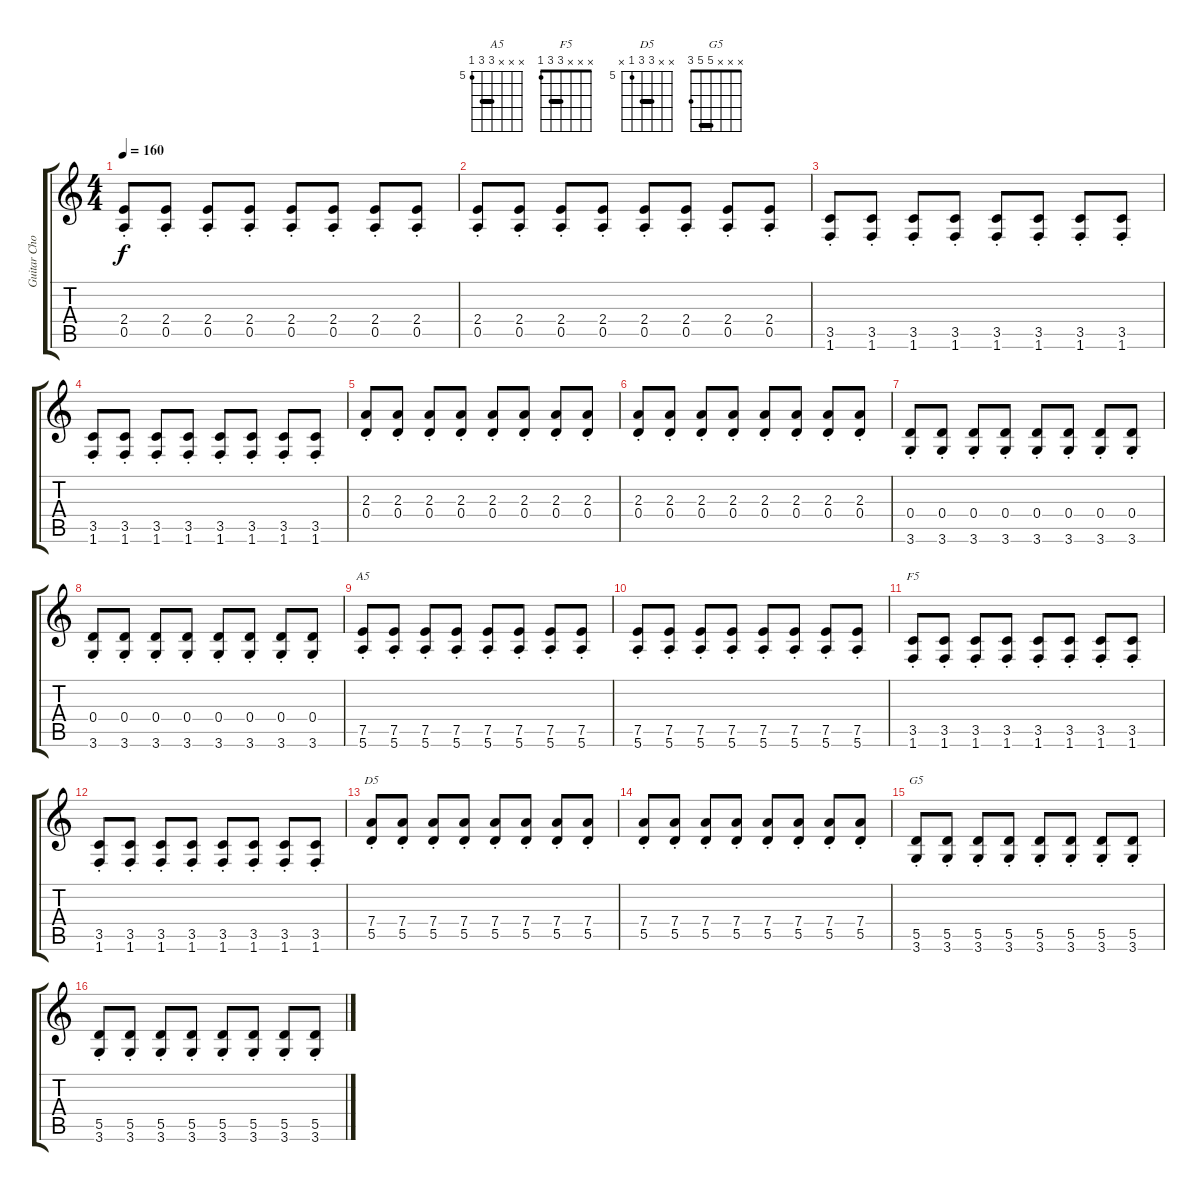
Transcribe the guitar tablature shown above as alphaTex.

\track ("Guitar Chords" "Guitar Cho") {instrument electricguitarclean}
\staff {score tabs}
\tuning (E4 B3 G3 D3 A2 E2) {hide}
\chord ("A5" x x x 7 7 5) {firstfret 5 barre 7}
\chord ("F5" x x x 3 3 1) {barre 3}
\chord ("D5" x x 7 7 5 x) {firstfret 5 barre 7}
\chord ("G5" x x x 5 5 3) {barre 5}
\ts (4 4)
\tempo 160
\clef g2
\ks c
(2.4{st} 0.5{st}).8{dy f instrument distortionguitar} (2.4{st} 0.5).8 (2.4{st} 0.5).8 (2.4{st} 0.5).8 (2.4{st} 0.5).8 (2.4{st} 0.5).8 (2.4{st} 0.5).8 (2.4{st} 0.5).8 |
(2.4{st} 0.5{st}).8 (2.4{st} 0.5).8 (2.4{st} 0.5).8 (2.4{st} 0.5).8 (2.4{st} 0.5).8 (2.4{st} 0.5).8 (2.4{st} 0.5).8 (2.4{st} 0.5).8 |
(3.5{st} 1.6).8 (3.5{st} 1.6).8 (3.5{st} 1.6).8 (3.5{st} 1.6).8 (3.5{st} 1.6).8 (3.5{st} 1.6).8 (3.5{st} 1.6).8 (3.5{st} 1.6).8 |
(3.5{st} 1.6).8 (3.5{st} 1.6).8 (3.5{st} 1.6).8 (3.5{st} 1.6).8 (3.5{st} 1.6).8 (3.5{st} 1.6).8 (3.5{st} 1.6).8 (3.5{st} 1.6).8 |
(2.3{st} 0.4).8 (2.3{st} 0.4).8 (2.3{st} 0.4).8 (2.3{st} 0.4).8 (2.3{st} 0.4).8 (2.3{st} 0.4).8 (2.3{st} 0.4).8 (2.3{st} 0.4).8 |
(2.3{st} 0.4).8 (2.3{st} 0.4).8 (2.3{st} 0.4).8 (2.3{st} 0.4).8 (2.3{st} 0.4).8 (2.3{st} 0.4).8 (2.3{st} 0.4).8 (2.3{st} 0.4).8 |
(0.4{st} 3.6).8 (0.4{st} 3.6).8 (0.4{st} 3.6).8 (0.4{st} 3.6).8 (0.4{st} 3.6).8 (0.4{st} 3.6).8 (0.4{st} 3.6).8 (0.4{st} 3.6).8 |
(0.4{st} 3.6).8 (0.4{st} 3.6).8 (0.4{st} 3.6).8 (0.4{st} 3.6).8 (0.4{st} 3.6).8 (0.4{st} 3.6).8 (0.4{st} 3.6).8 (0.4{st} 3.6).8 |
(7.5{st} 5.6).8{ch "A5"} (7.5{st} 5.6{st}).8 (7.5{st} 5.6).8 (7.5{st} 5.6).8 (7.5{st} 5.6).8 (7.5{st} 5.6).8 (7.5{st} 5.6).8 (7.5{st} 5.6).8 |
(7.5{st} 5.6).8 (7.5{st} 5.6).8 (7.5{st} 5.6).8 (7.5{st} 5.6).8 (7.5{st} 5.6).8 (7.5{st} 5.6).8 (7.5{st} 5.6).8 (7.5{st} 5.6).8 |
(3.5{st} 1.6).8{ch "F5"} (3.5{st} 1.6).8 (3.5{st} 1.6).8 (3.5{st} 1.6).8 (3.5{st} 1.6).8 (3.5{st} 1.6).8 (3.5{st} 1.6).8 (3.5{st} 1.6).8 |
(3.5{st} 1.6).8 (3.5{st} 1.6).8 (3.5{st} 1.6).8 (3.5{st} 1.6).8 (3.5{st} 1.6).8 (3.5{st} 1.6).8 (3.5{st} 1.6).8 (3.5{st} 1.6).8 |
(7.4{st} 5.5).8{ch "D5"} (7.4{st} 5.5).8 (7.4{st} 5.5).8 (7.4{st} 5.5).8 (7.4{st} 5.5).8 (7.4{st} 5.5).8 (7.4{st} 5.5{st}).8 (7.4{st} 5.5).8 |
(7.4{st} 5.5).8 (7.4{st} 5.5).8 (7.4{st} 5.5).8 (7.4{st} 5.5).8 (7.4{st} 5.5).8 (7.4{st} 5.5).8 (7.4{st} 5.5).8 (7.4{st} 5.5).8 |
(5.5{st} 3.6).8{ch "G5"} (5.5{st} 3.6).8 (5.5{st} 3.6).8 (5.5{st} 3.6).8 (5.5{st} 3.6).8 (5.5{st} 3.6).8 (5.5{st} 3.6).8 (5.5{st} 3.6).8 |
(5.5{st} 3.6).8 (5.5{st} 3.6).8 (5.5{st} 3.6).8 (5.5{st} 3.6).8 (5.5{st} 3.6).8 (5.5{st} 3.6).8 (5.5{st} 3.6).8 (5.5{st} 3.6).8
